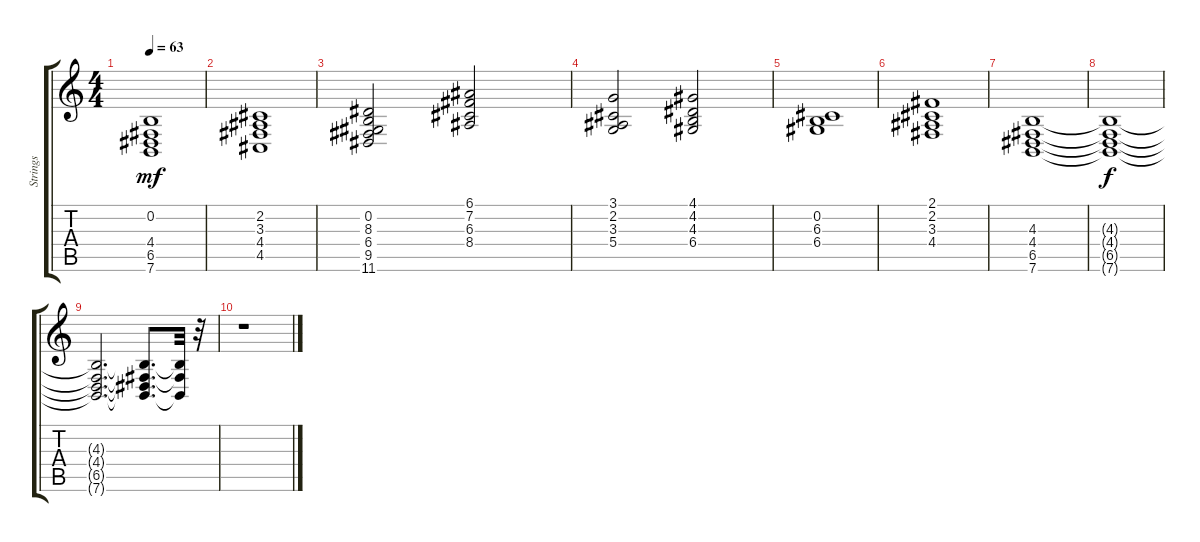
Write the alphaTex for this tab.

\track ("Strings" "Strings") {instrument stringensemble2}
\staff {score tabs}
\tuning (E4 B3 G3 D3 A2 E2) {hide}
\ts (4 4)
\tempo 63
\clef g2
\ks c
(0.2 4.4 6.5 7.6).1{dy mf} |
(2.2 3.3 4.4 4.5).1 |
(0.2 8.3 6.4 9.5 11.6).2 (6.1 7.2 6.3 8.4).2 |
(3.1 2.2 3.3 5.4).2 (4.1 4.2 4.3 6.4).2 |
(0.2 6.3 6.4).1 |
(2.1 2.2 3.3 4.4).1 |
(4.3 4.4 6.5 7.6).1 |
(4.3{t} 4.4{t} 6.5{t} 7.6{t}).1{dy f} |
(4.3{t} 4.4{t} 6.5{t} 7.6{t}).2{d} (4.3{t} 4.4{t} 6.5{t} 7.6{t}).8{d} (4.3{t} 4.4{t} 7.6{t}).32 r.32 |
r.1
